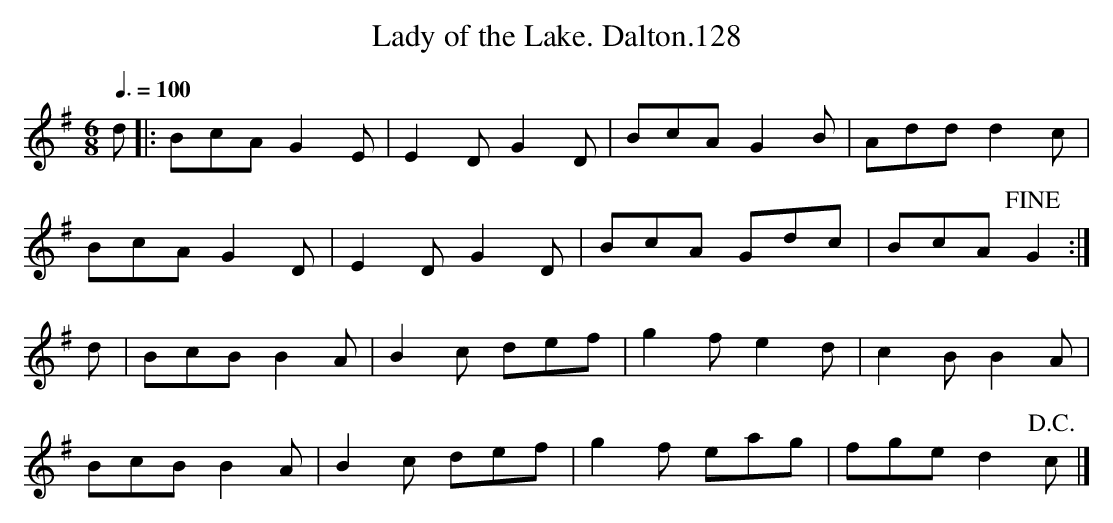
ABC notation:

X:1
T: Lady of the Lake. Dalton.128
M:6/8
L:1/8
Q:3/8=100
K:G
d |: BcA G2 E | E2D G2 D | BcA G2 B | Add d2 c |
BcA G2D | E2D G2D | BcA Gdc | BcA !fine! G2 :|
d | BcB B2A | B2c def |g2f e2d | c2B B2A |
BcB B2A | B2 c def | g2f eag | fge d2 !D.C.! c |]
